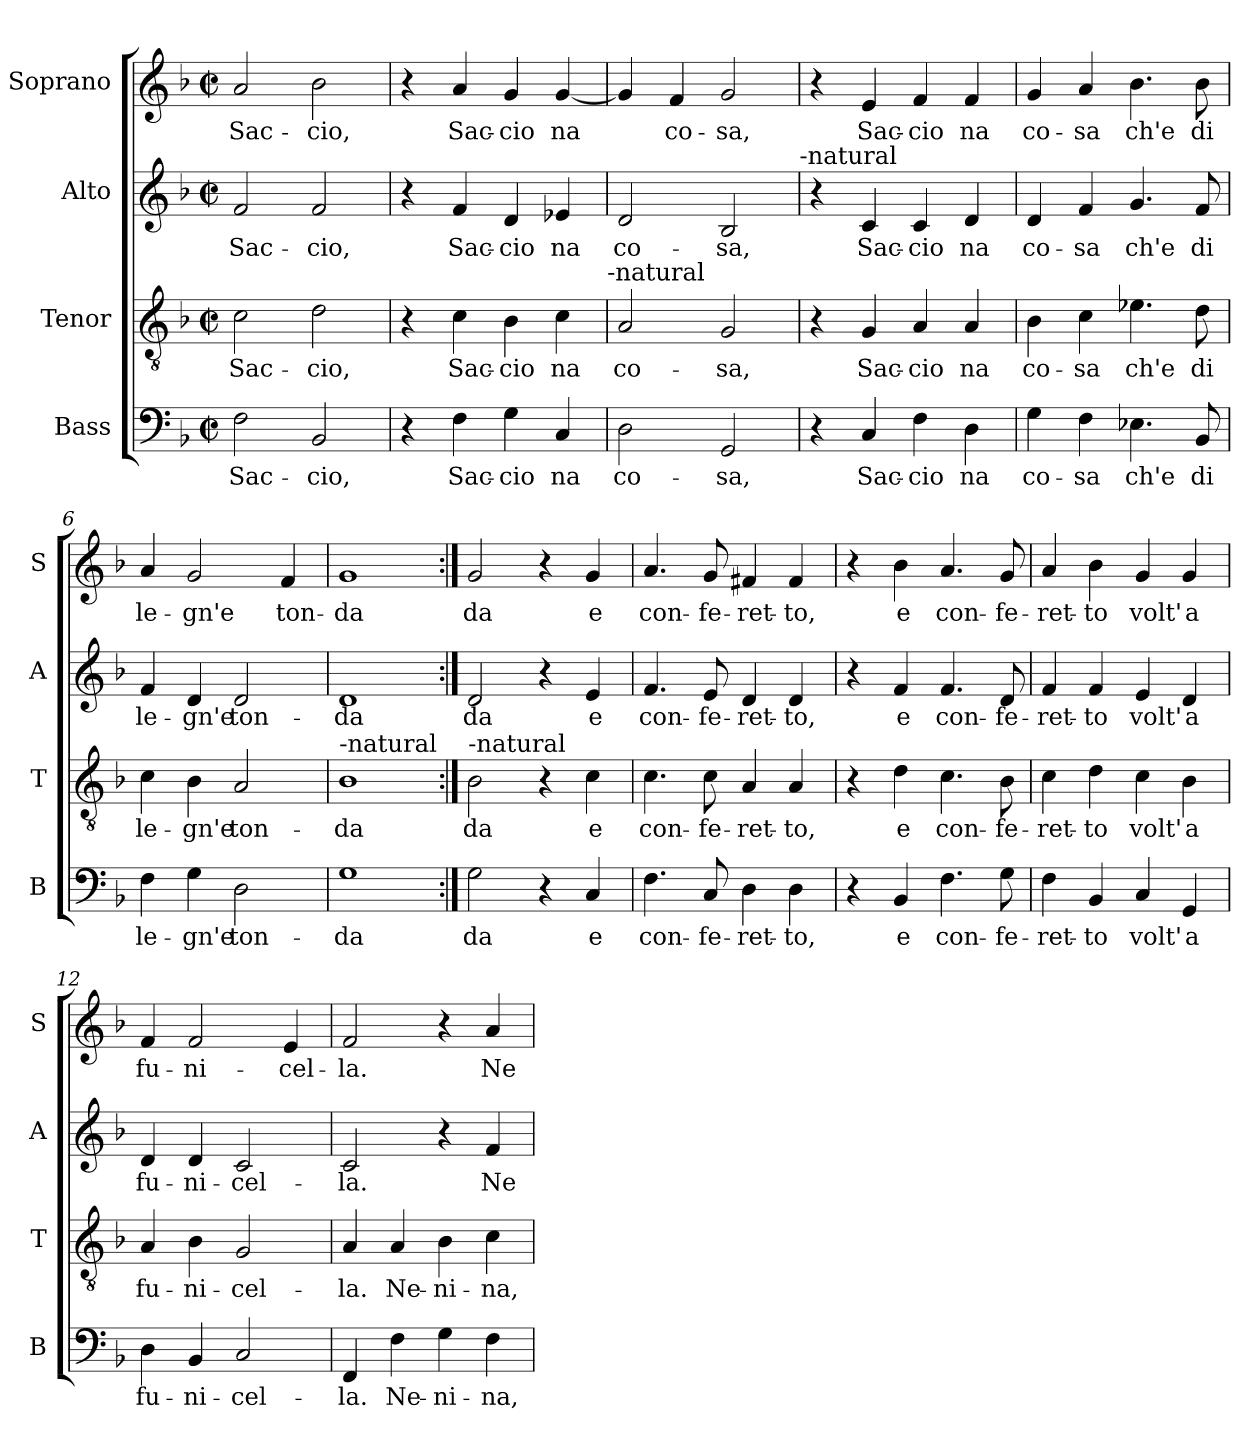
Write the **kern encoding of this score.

**kern	**text	**kern	**text	**kern	**text	**kern	**text
*part4	*part4	*part3	*part3	*part2	*part2	*part1	*part1
*staff4	*staff4	*staff3	*staff3	*staff2	*staff2	*staff1	*staff1
*I"Bass	*	*I"Tenor	*	*I"Alto	*	*I"Soprano	*
*I'B	*	*I'T	*	*I'A	*	*I'S	*
*clefF4	*	*clefGv2	*	*clefG2	*	*clefG2	*
*k[b-]	*	*k[b-]	*	*k[b-]	*	*k[b-]	*
*F:	*	*F:	*	*F:	*	*F:	*
*M2/2	*	*M2/2	*	*M2/2	*	*M2/2	*
*met(c|)	*	*met(c|)	*	*met(c|)	*	*met(c|)	*
=1	=1	=1	=1	=1	=1	=1	=1
2F\	Sac-	2c\	Sac-	2f/	Sac-	2a/	Sac-
2BB-/	-cio,	2d\	-cio,	2f/	-cio,	2b-\	-cio,
=2	=2	=2	=2	=2	=2	=2	=2
4r	.	4r	.	4r	.	4r	.
4F\	Sac-	4c\	Sac-	4f/	Sac-	4a/	Sac-
4G\	-cio	4B-\	-cio	4d/	-cio	4g/	-cio
4C/	na	4c\	na	4e-X/	na	[4g/	na
!	!	!LO:TX:a:t=-natural	!	!	!	!	!
=3	=3	=3	=3	=3	=3	=3	=3
2D\	co-	2A/	co-	2d/	co-	4g/]	.
.	.	.	.	.	.	4f/	co-
2GG/	-sa,	2G/	-sa,	2B-/	-sa,	2g/	-sa,
!	!	!	!	!LO:TX:a:t=-natural	!	!	!
=4	=4	=4	=4	=4	=4	=4	=4
4r	.	4r	.	4r	.	4r	.
4C/	Sac-	4G/	Sac-	4c/	Sac-	4e/	Sac-
4F\	-cio	4A/	-cio	4c/	-cio	4f/	-cio
4D\	na	4A/	na	4d/	na	4f/	na
=5	=5	=5	=5	=5	=5	=5	=5
4G\	co-	4B-\	co-	4d/	co-	4g/	co-
4F\	-sa	4c\	-sa	4f/	-sa	4a/	-sa
4.E-X\	ch'e	4.e-X\	ch'e	4.g/	ch'e	4.b-\	ch'e
8BB-/	di	8d\	di	8f/	di	8b-\	di
=6	=6	=6	=6	=6	=6	=6	=6
4F\	le-	4c\	le-	4f/	le-	4a/	le-
4G\	-gn'e	4B-\	-gn'e	4d/	-gn'e	2g/	-gn'e
2D\	ton-	2A/	ton-	2d/	ton-	.	.
.	.	.	.	.	.	4f/	ton-
!!LO:LB:g=z
=7	=7	=7	=7	=7	=7	=7	=7
!	!	!LO:TX:a:t=-natural	!	!	!	!	!
1G	-da	1B-	-da	1d	-da	1g	-da
=8:|!	=8:|!	=8:|!	=8:|!	=8:|!	=8:|!	=8:|!	=8:|!
!	!	!LO:TX:a:t=-natural	!	!	!	!	!
2G\	da	2B-\	da	2d/	da	2g/	da
4r	.	4r	.	4r	.	4r	.
4C/	e	4c\	e	4e/	e	4g/	e
=9	=9	=9	=9	=9	=9	=9	=9
4.F\	con-	4.c\	con-	4.f/	con-	4.a/	con-
8C/	-fe-	8c\	-fe-	8e/	-fe-	8g/	-fe-
4D\	-ret-	4A/	-ret-	4d/	-ret-	4f#X/	-ret-
4D\	-to,	4A/	-to,	4d/	-to,	4f#/	-to,
=10	=10	=10	=10	=10	=10	=10	=10
4r	.	4r	.	4r	.	4r	.
4BB-/	e	4d\	e	4f/	e	4b-\	e
4.F\	con-	4.c\	con-	4.f/	con-	4.a/	con-
8G\	-fe-	8B-\	-fe-	8d/	-fe-	8g/	-fe-
=11	=11	=11	=11	=11	=11	=11	=11
4F\	-ret-	4c\	-ret-	4f/	-ret-	4a/	-ret-
4BB-/	-to	4d\	-to	4f/	-to	4b-\	-to
4C/	volt'	4c\	volt'	4e/	volt'	4g/	volt'
4GG/	a	4B-\	a	4d/	a	4g/	a
=12	=12	=12	=12	=12	=12	=12	=12
4D\	fu-	4A/	fu-	4d/	fu-	4f/	fu-
4BB-/	-ni-	4B-\	-ni-	4d/	-ni-	2f/	-ni-
2C/	-cel-	2G/	-cel-	2c/	-cel-	.	.
.	.	.	.	.	.	4e/	-cel-
!!LO:LB:g=z
=13	=13	=13	=13	=13	=13	=13	=13
4FF/	-la.	4A/	-la.	2c/	-la.	2f/	-la.
4F\	Ne-	4A/	Ne-	.	.	.	.
4G\	-ni-	4B-\	-ni-	4r	.	4r	.
4F\	-na,	4c\	-na,	4f/	Ne-	4a/	Ne-
=	=	=	=	=	=	=	=
*-	*-	*-	*-	*-	*-	*-	*-
